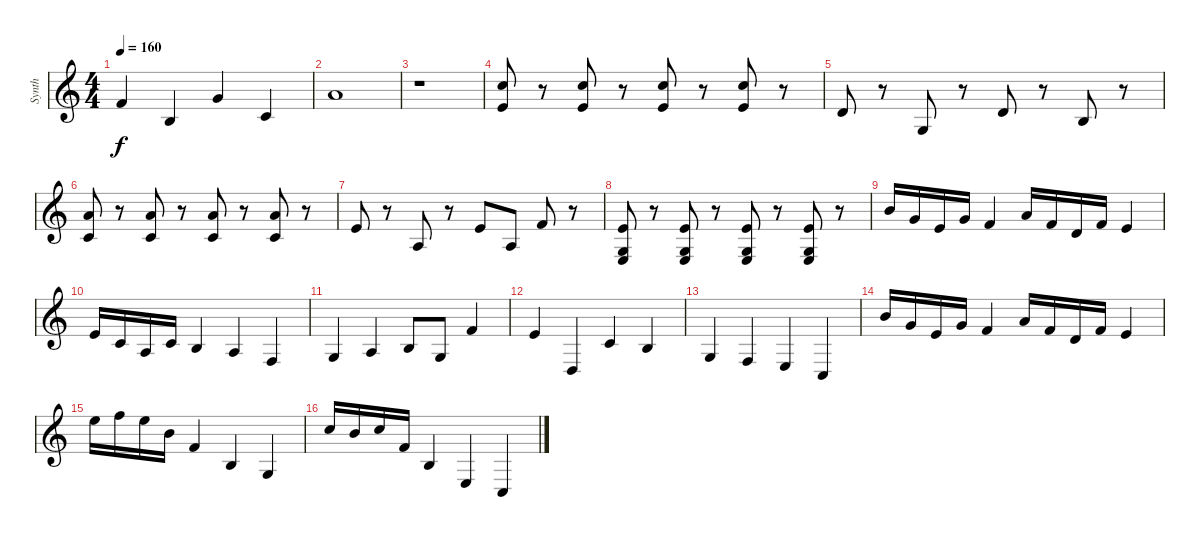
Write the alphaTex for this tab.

\track ("Synth" "Synth") {instrument acousticgrandpiano}
\staff {score}
\tuning (E4 B3 G3 D3 A2 E2) {hide}
\ts (4 4)
\tempo 160
\clef g2
\ks c
1.1.4{dy f} 4.3.4 3.1.4 5.3.4 |
5.1.1 |
r.1 |
(8.1 9.3).8 r.8 (8.1 9.3).8 r.8 (8.1 9.3).8 r.8 (8.1 9.3).8 r.8 |
7.3.8 r.8 5.4.8 r.8 7.3.8 r.8 4.3.8 r.8 |
(5.1 5.3).8 r.8 (5.1 5.3).8 r.8 (5.1 5.3).8 r.8 (5.1 5.3).8 r.8 |
9.3.8 r.8 7.4.8 r.8 9.3.8 7.4.8 10.3.8 r.8 |
(9.3 10.5 12.6).8 r.8 (9.3 10.5 12.6).8 r.8 (9.3 10.5 12.6).8 r.8 (9.3 10.5 12.6).8 r.8 |
7.1.16 8.2.16 9.3.16 8.2.16 6.2.4 5.1.16 6.2.16 7.3.16 6.2.16 5.2.4 |
0.1.16 1.2.16 2.3.16 1.2.16 0.2.4 2.3.4 3.4.4 |
5.4.4 7.4.4 4.3.8 5.4.8 6.2.4 |
5.2.4 5.5.4 5.3.4 4.3.4 |
5.4.4 3.4.4 2.4.4 3.5.4 |
7.1.16 8.2.16 9.3.16 8.2.16 6.2.4 5.1.16 6.2.16 7.3.16 6.2.16 5.2.4 |
12.1.16 13.1.16 12.1.16 7.1.16 6.2.4 9.4.4 10.5.4 |
8.1.16 7.1.16 8.1.16 1.1.16 0.2.4 2.4.4 3.5.4
